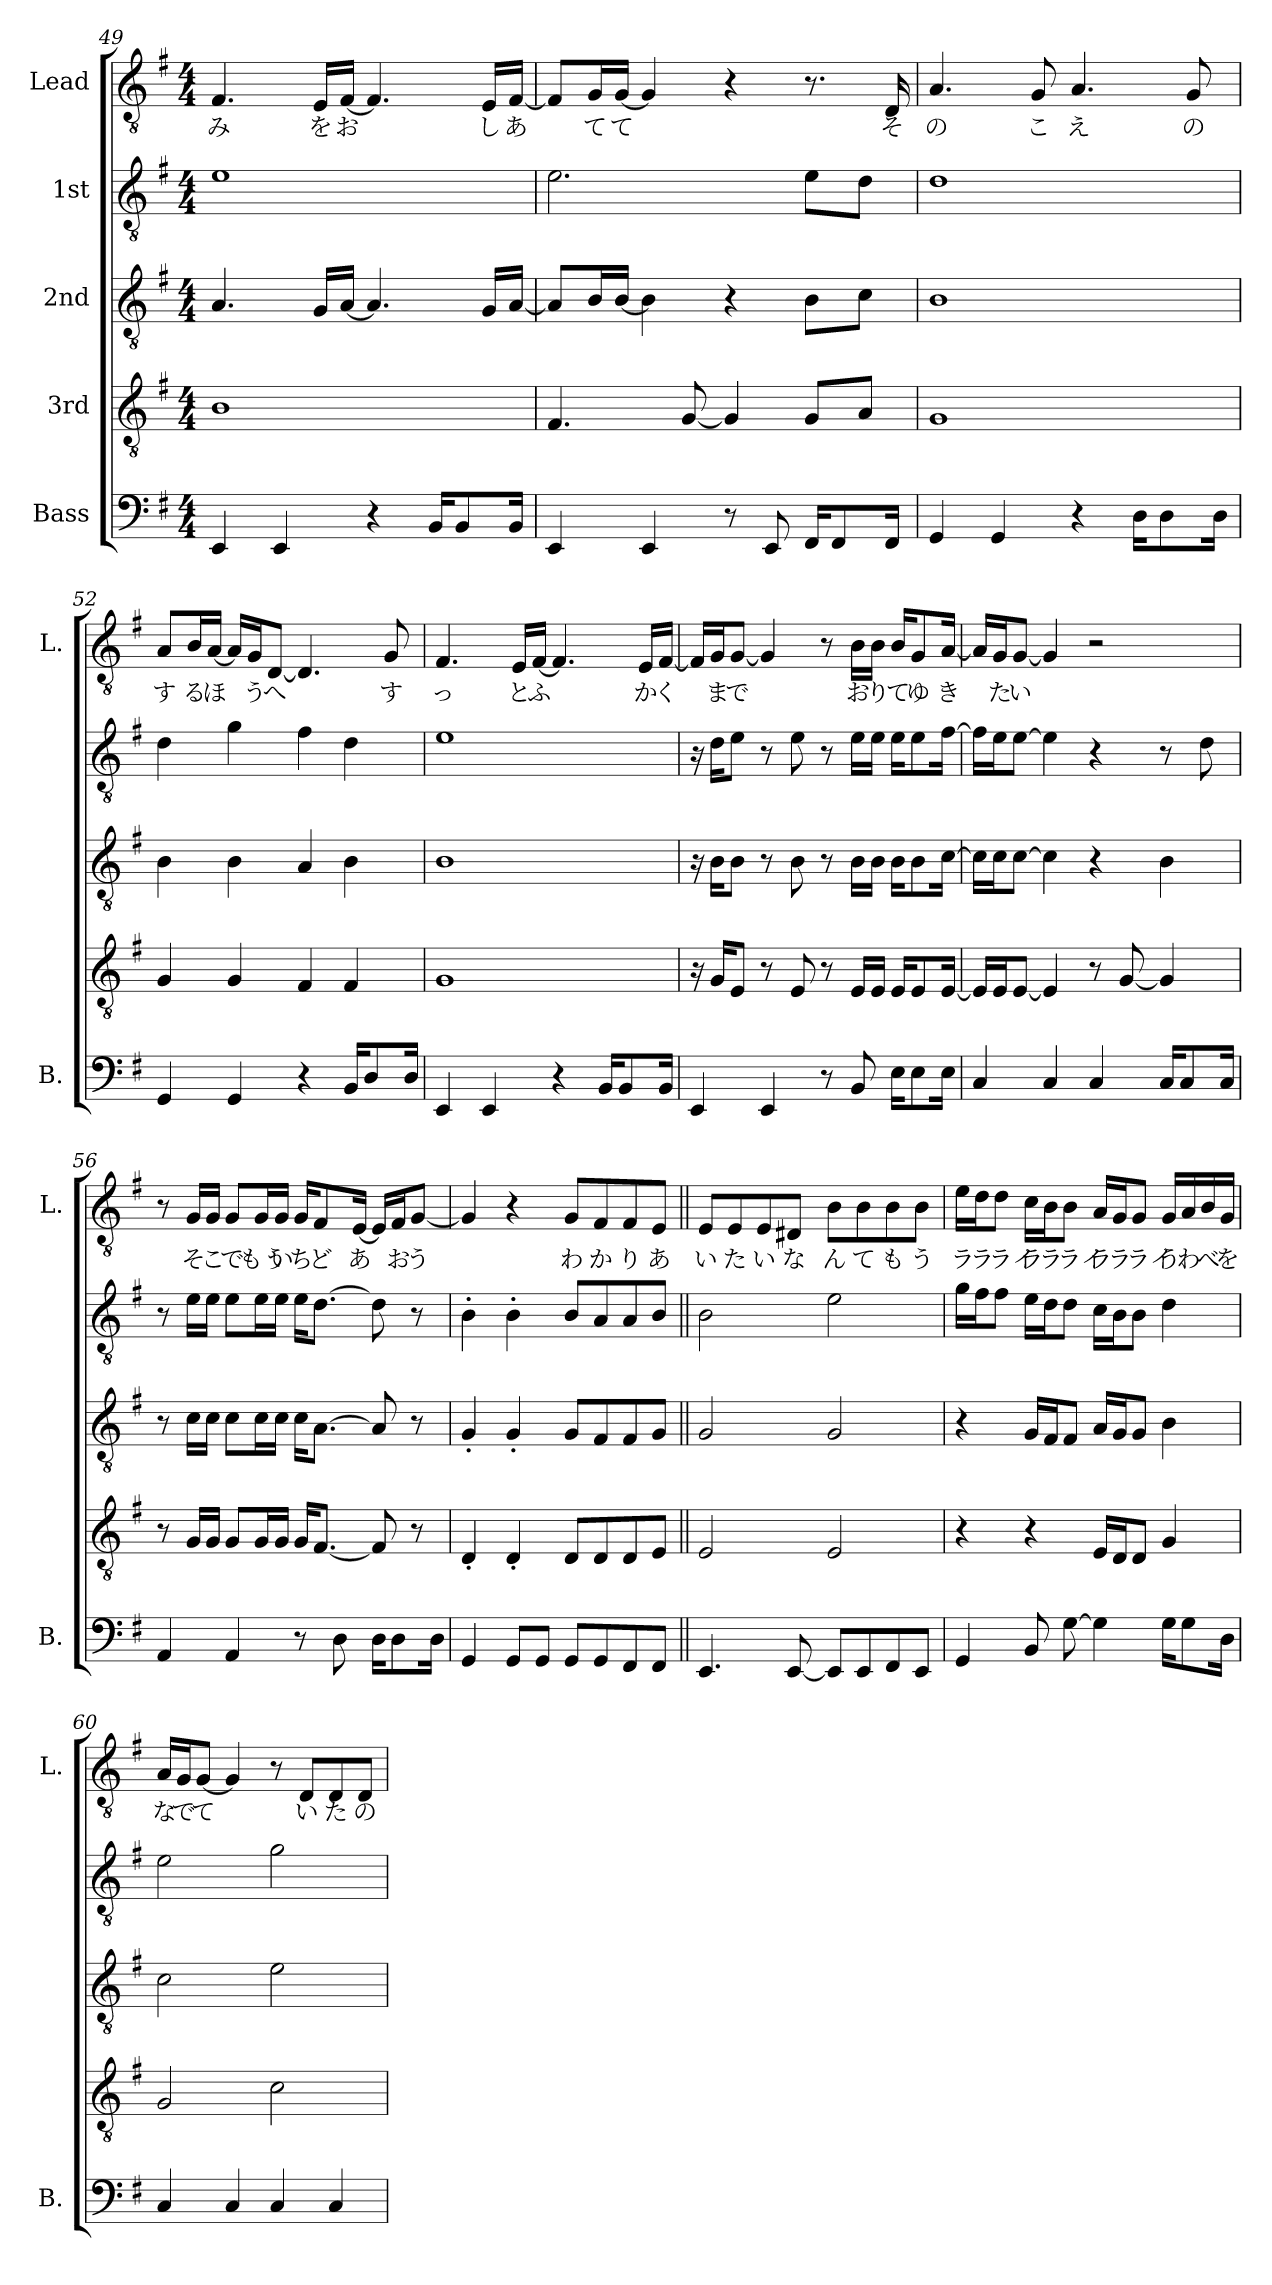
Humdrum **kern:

**kern	**kern	**kern	**kern	**kern	**text
*part5	*part4	*part3	*part2	*part1	*part1
*staff5	*staff4	*staff3	*staff2	*staff1	*staff1
*I"Bass	*I"3rd	*I"2nd	*I"1st	*I"Lead	*
*I'B.	*	*	*	*I'L.	*
*clefF4	*clefGv2	*clefGv2	*clefGv2	*clefGv2	*
*k[f#]	*k[f#]	*k[f#]	*k[f#]	*k[f#]	*
*M4/4	*M4/4	*M4/4	*M4/4	*M4/4	*
=49	=49	=49	=49	=49	=49
4EE/	1B	4.A/	1e	4.F#/	み
4EE/	.	.	.	.	.
.	.	16G/LL	.	16E/LL	を
.	.	[16A/JJ	.	[16F#/JJ	お
4r	.	4.A/]	.	4.F#/]	.
16BB/KL	.	.	.	.	.
8BB/	.	.	.	.	.
.	.	16G/LL	.	16E/LL	し
16BB/Jk	.	[16A/JJ	.	[16F#/JJ	あ
!!LO:LB:g=z
=50	=50	=50	=50	=50	=50
4EE/	4.F#/	8A/L]	2.e\	8F#/L]	.
.	.	16B/L	.	16G/L	て
.	.	[16B/JJ	.	[16G/JJ	て
4EE/	.	4B\]	.	4G/]	.
.	[8G/	.	.	.	.
8r	4G/]	4r	.	4r	.
8EE/	.	.	.	.	.
16FF#/KL	8G/L	8B\L	8e\L	8.r	.
8FF#/	.	.	.	.	.
.	8A/J	8c\J	8d\J	.	.
16FF#/Jk	.	.	.	16D/	そ
=51	=51	=51	=51	=51	=51
4GG/	1G	1B	1d	4.A/	の
4GG/	.	.	.	.	.
.	.	.	.	8G/	こ
4r	.	.	.	4.A/	え
16D\KL	.	.	.	.	.
8D\	.	.	.	.	.
.	.	.	.	8G/	の
16D\Jk	.	.	.	.	.
=52	=52	=52	=52	=52	=52
4GG/	4G/	4B\	4d\	8A/L	す
.	.	.	.	16B/L	る
.	.	.	.	[16A/JJ	ほ
4GG/	4G/	4B\	4g\	16A/LL]	.
.	.	.	.	16G/J	う
.	.	.	.	[8D/J	へ
4r	4F#/	4A/	4f#\	4.D/]	.
16BB/KL	4F#/	4B\	4d\	.	.
8D/	.	.	.	.	.
.	.	.	.	8G/	す
16D/Jk	.	.	.	.	.
=53	=53	=53	=53	=53	=53
4EE/	1G	1B	1e	4.F#/	っ
4EE/	.	.	.	.	.
.	.	.	.	16E/LL	と
.	.	.	.	[16F#/JJ	ふ
4r	.	.	.	4.F#/]	.
16BB/KL	.	.	.	.	.
8BB/	.	.	.	.	.
.	.	.	.	16E/LL	か
16BB/Jk	.	.	.	[16F#/JJ	く
!!LO:PB:g=z
=54	=54	=54	=54	=54	=54
4EE/	16r	16r	16r	16F#/LL]	.
.	16G/KL	16B\KL	16d\KL	16G/J	ま
.	8E/J	8B\J	8e\J	[8G/J	で
4EE/	8r	8r	8r	4G/]	.
.	8E/	8B\	8e\	.	.
8r	8r	8r	8r	8r	.
8BB/	16E/LL	16B\LL	16e\LL	16B\LL	お
.	16E/JJ	16B\JJ	16e\JJ	16B\JJ	り
16E\KL	16E/KL	16B\KL	16e\KL	16B/KL	て
8E\	8E/	8B\	8e\	8G/	ゆ
16E\Jk	[16E/Jk	[16c\Jk	[16f#\Jk	[16A/Jk	き
=55	=55	=55	=55	=55	=55
4C/	16E/LL]	16c\LL]	16f#\LL]	16A/LL]	.
.	16E/J	16c\J	16e\J	16G/J	た
.	[8E/J	[8c\J	[8e\J	[8G/J	い
4C/	4E/]	4c\]	4e\]	4G/]	.
4C/	8r	4r	4r	2r	.
.	[8G/	.	.	.	.
16C/KL	4G/]	4B\	8r	.	.
8C/	.	.	.	.	.
.	.	.	8d\	.	.
16C/Jk	.	.	.	.	.
=56	=56	=56	=56	=56	=56
4AA/	8r	8r	8r	8r	.
.	16G/LL	16c\LL	16e\LL	16G/LL	そ
.	16G/JJ	16c\JJ	16e\JJ	16G/JJ	こ
4AA/	8G/L	8c\L	8e\L	8G/L	で
.	16G/L	16c\L	16e\L	16G/L	もう
.	16G/JJ	16c\JJ	16e\JJ	16G/JJ	い
8r	16G/KL	16c\KL	16e\KL	16G/KL	ち
.	[8.F#/J	[8.A\J	[8.d\J	8F#/	ど
8D\	.	.	.	.	.
.	.	.	.	[16E/Jk	あ
16D\KL	8F#/]	8A/]	8d\]	16E/LL]	.
8D\	.	.	.	16F#/J	お
.	8r	8r	8r	[8G/J	う
16D\Jk	.	.	.	.	.
!!LO:LB:g=z
=57	=57	=57	=57	=57	=57
4GG/	4D'/	4G'/	4B'\	4G/]	.
8GG/L	4D'/	4G'/	4B'\	4r	.
8GG/J	.	.	.	.	.
8GG/L	8D/L	8G/L	8B/L	8G/L	わ
8GG/	8D/	8F#/	8A/	8F#/	か
8FF#/	8D/	8F#/	8A/	8F#/	り
8FF#/J	8E/J	8G/J	8B/J	8E/J	あ
=58||	=58||	=58||	=58||	=58||	=58||
4.EE/	2E/	2G/	2B\	8E/L	い
.	.	.	.	8E/	た
.	.	.	.	8E/	い
[8EE/	.	.	.	8D#X/J	な
8EE/L]	2E/	2G/	2e\	8B\L	ん
8EE/	.	.	.	8B\	て
8FF#/	.	.	.	8B\	も
8EE/J	.	.	.	8B\J	う
!!LO:PB:g=z
=59	=59	=59	=59	=59	=59
4GG/	4r	4r	16g\LL	16e\LL	ラ
.	.	.	16f#\J	16d\J	ラ
.	.	.	8f#\J	8d\J	ライ
8BB/	4r	16G/LL	16e\LL	16c\LL	ラ
.	.	16F#/J	16d\J	16B\J	ラ
[8G\	.	8F#/J	8d\J	8B\J	ライ
4G\]	16E/LL	16A/LL	16c\LL	16A/LL	ラ
.	16D/J	16G/J	16B\J	16G/J	ラ
.	8D/J	8G/J	8B\J	8G/J	ライ
16G\KL	4G/	4B\	4d\	16G/LL	う
8G\	.	.	.	16A/	わ
.	.	.	.	16B/	べ
16D\Jk	.	.	.	16G/JJ	を
=60	=60	=60	=60	=60	=60
4C/	2G/	2c\	2e\	16A/LL	な
.	.	.	.	16G/J	で
.	.	.	.	[8G/J	て
4C/	.	.	.	4G/]	.
4C/	2c\	2e\	2g\	8r	.
.	.	.	.	8D/L	い
4C/	.	.	.	8D/	た
.	.	.	.	8D/J	の
=	=	=	=	=	=
*-	*-	*-	*-	*-	*-
